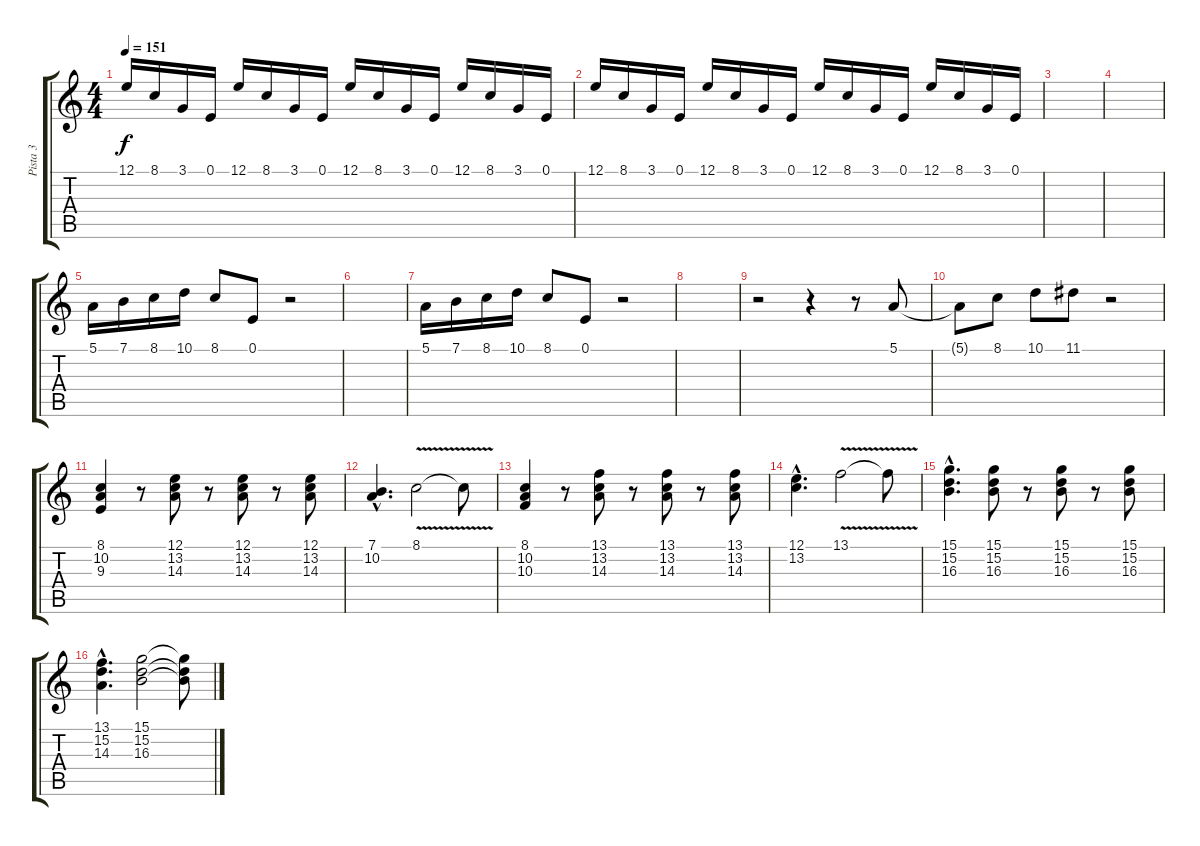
\track ("Pista 3" "Pista 3") {instrument lead1square}
\staff {score tabs}
\tuning (E4 B3 G3 D3 A2 E2) {hide}
\ts (4 4)
\tempo 151
\clef g2
\ks c
12.1.16{dy f} 8.1.16 3.1.16 0.1.16 12.1.16 8.1.16 3.1.16 0.1.16 12.1.16 8.1.16 3.1.16 0.1.16 12.1.16 8.1.16 3.1.16 0.1.16 |
12.1.16 8.1.16 3.1.16 0.1.16 12.1.16 8.1.16 3.1.16 0.1.16 12.1.16 8.1.16 3.1.16 0.1.16 12.1.16 8.1.16 3.1.16 0.1.16 |
|
|
5.1.16 7.1.16 8.1.16 10.1.16 8.1.8 0.1.8 r.2 |
|
5.1.16 7.1.16 8.1.16 10.1.16 8.1.8 0.1.8 r.2 |
|
r.2 r.4 r.8 5.1.8 |
5.1{t}.8 8.1.8 10.1.8 11.1.8 r.2 |
(8.1 10.2 9.3).4 r.8 (12.1 13.2 14.3).8 r.8 (12.1 13.2 14.3).8 r.8 (12.1 13.2 14.3).8 |
(7.1{hac} 10.2{hac}).4{d} 8.1{v}.2 8.1{t}.8 |
(8.1 10.2 10.3).4 r.8 (13.1 13.2 14.3).8 r.8 (13.1 13.2 14.3).8 r.8 (13.1 13.2 14.3).8 |
(12.1{hac} 13.2{hac}).4{d} 13.1{v}.2 13.1{t}.8 |
(15.1{hac} 15.2{hac} 16.3{hac}).4{d} (15.1 15.2 16.3).8 r.8 (15.1 15.2 16.3).8 r.8 (15.1 15.2 16.3).8 |
(13.1{hac} 15.2{hac} 14.3{hac}).4{d} (15.1 15.2 16.3).2 (15.1{t} 15.2{t} 16.3{t}).8
